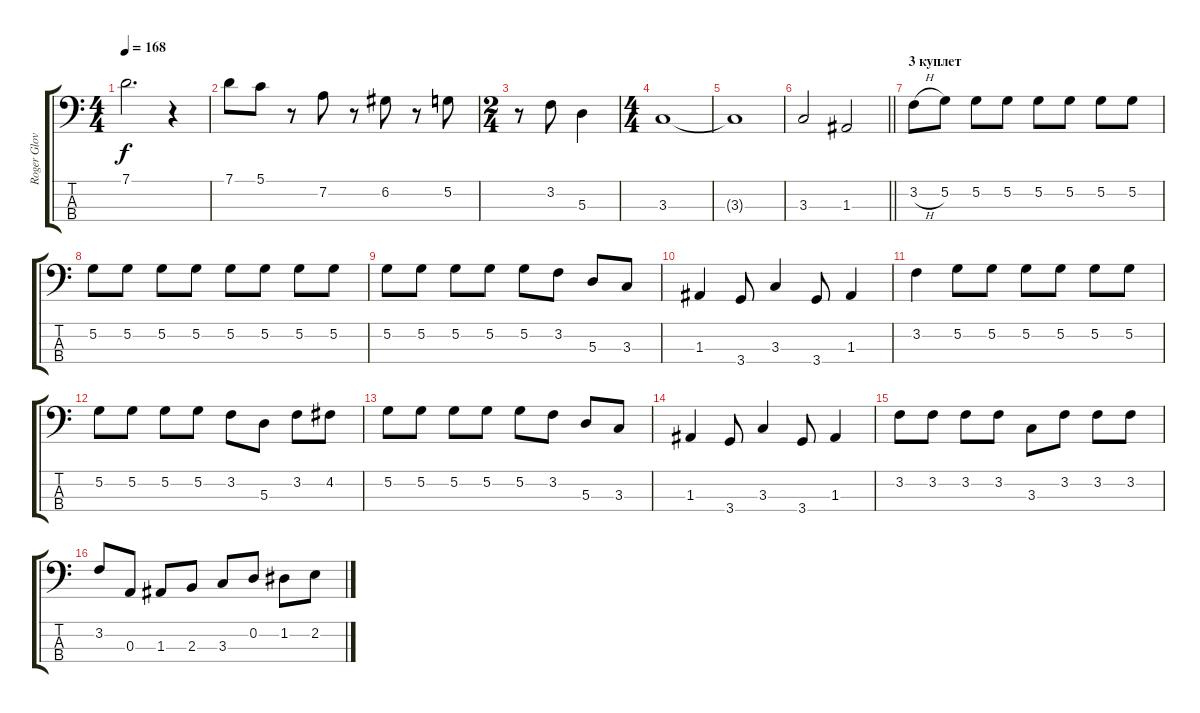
\track ("Roger Glover" "Roger Glov") {instrument electricbassfinger}
\staff {score tabs}
\tuning (G2 D2 A1 E1) {hide}
\ts (4 4)
\tempo 168
\clef f4
\ks c
7.1{t}.2{d dy f} r.4 |
7.1.8 5.1.8 r.8 7.2.8 r.8 6.2.8 r.8 5.2.8 |
\ts (2 4)
r.8 3.2.8 5.3.4 |
\ts (4 4)
3.3.1 |
3.3{t}.1 |
\barLineRight lightlight
3.3.2 1.3.2 |
\section ("" "3 куплет")
3.2{h}.8 5.2.8 5.2.8 5.2.8 5.2.8 5.2.8 5.2.8 5.2.8 |
5.2.8 5.2.8 5.2.8 5.2.8 5.2.8 5.2.8 5.2.8 5.2.8 |
5.2.8 5.2.8 5.2.8 5.2.8 5.2.8 3.2.8 5.3.8 3.3.8 |
1.3.4 3.4.8 3.3.4 3.4.8 1.3.4 |
3.2.4 5.2.8 5.2.8 5.2.8 5.2.8 5.2.8 5.2.8 |
5.2.8 5.2.8 5.2.8 5.2.8 3.2.8 5.3.8 3.2.8 4.2.8 |
5.2.8 5.2.8 5.2.8 5.2.8 5.2.8 3.2.8 5.3.8 3.3.8 |
1.3.4 3.4.8 3.3.4 3.4.8 1.3.4 |
3.2.8 3.2.8 3.2.8 3.2.8 3.3.8 3.2.8 3.2.8 3.2.8 |
3.2.8 0.3.8 1.3.8 2.3.8 3.3.8 0.2.8 1.2.8 2.2.8
